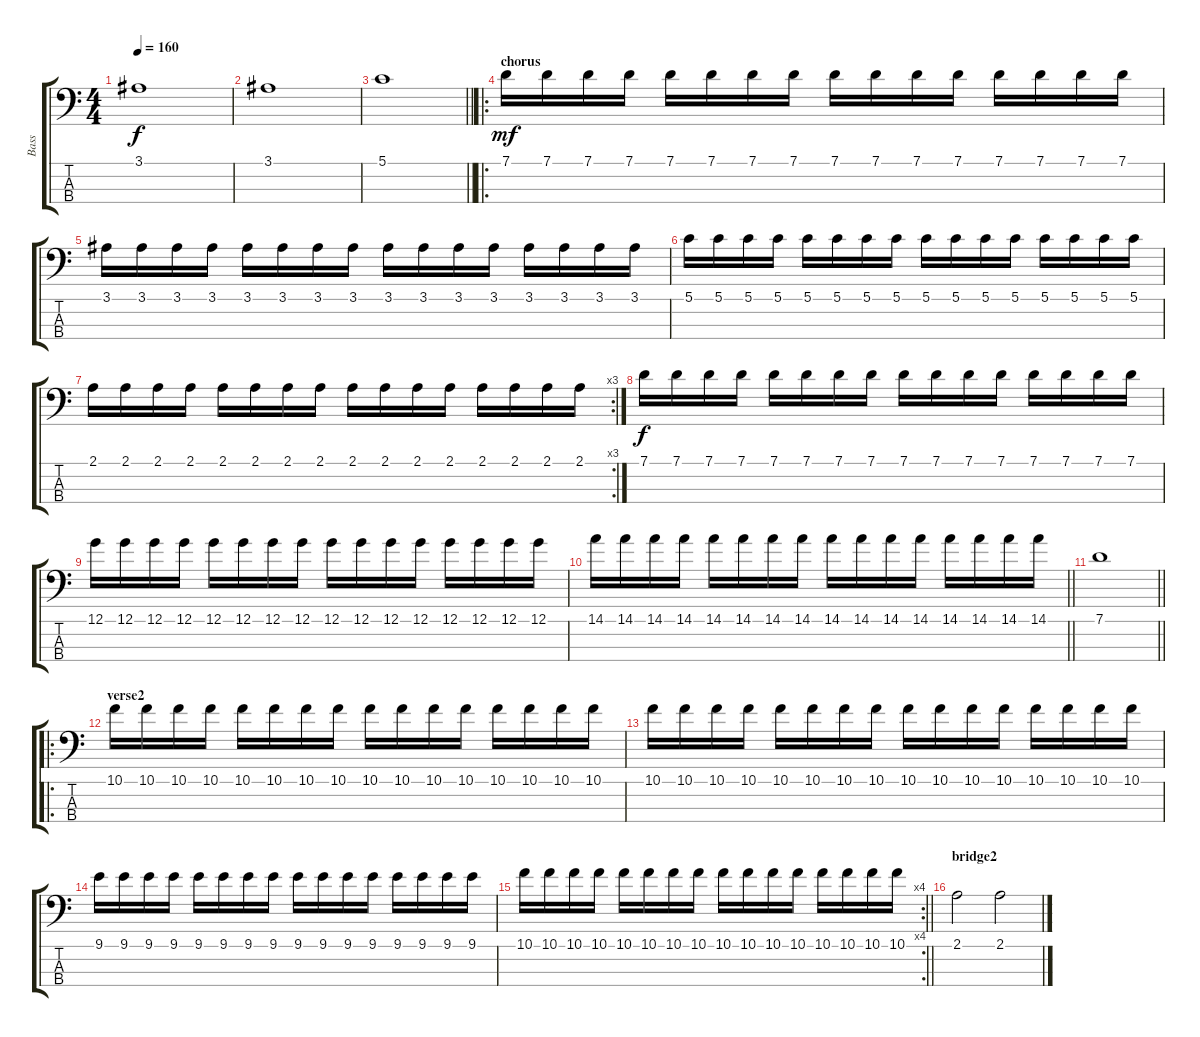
\track ("Bass" "Bass") {instrument electricbassfinger}
\staff {score tabs}
\tuning (G2 D2 A1 E1) {hide}
\ts (4 4)
\tempo 160
\clef f4
\ks c
3.1.1{dy f} |
3.1.1 |
\barLineRight lightlight
5.1.1 |
\ro
\section ("" "chorus")
7.1.16{dy mf} 7.1.16 7.1.16 7.1.16 7.1.16 7.1.16 7.1.16 7.1.16 7.1.16 7.1.16 7.1.16 7.1.16 7.1.16 7.1.16 7.1.16 7.1.16 |
3.1.16 3.1.16 3.1.16 3.1.16 3.1.16 3.1.16 3.1.16 3.1.16 3.1.16 3.1.16 3.1.16 3.1.16 3.1.16 3.1.16 3.1.16 3.1.16 |
5.1.16 5.1.16 5.1.16 5.1.16 5.1.16 5.1.16 5.1.16 5.1.16 5.1.16 5.1.16 5.1.16 5.1.16 5.1.16 5.1.16 5.1.16 5.1.16 |
\rc 3
2.1.16 2.1.16 2.1.16 2.1.16 2.1.16 2.1.16 2.1.16 2.1.16 2.1.16 2.1.16 2.1.16 2.1.16 2.1.16 2.1.16 2.1.16 2.1.16 |
7.1.16{dy f} 7.1.16 7.1.16 7.1.16 7.1.16 7.1.16 7.1.16 7.1.16 7.1.16 7.1.16 7.1.16 7.1.16 7.1.16 7.1.16 7.1.16 7.1.16 |
12.1.16 12.1.16 12.1.16 12.1.16 12.1.16 12.1.16 12.1.16 12.1.16 12.1.16 12.1.16 12.1.16 12.1.16 12.1.16 12.1.16 12.1.16 12.1.16 |
\barLineRight lightlight
14.1.16 14.1.16 14.1.16 14.1.16 14.1.16 14.1.16 14.1.16 14.1.16 14.1.16 14.1.16 14.1.16 14.1.16 14.1.16 14.1.16 14.1.16 14.1.16 |
\barLineRight lightlight
7.1.1 |
\ro
\section ("" "verse2")
10.1.16 10.1.16 10.1.16 10.1.16 10.1.16 10.1.16 10.1.16 10.1.16 10.1.16 10.1.16 10.1.16 10.1.16 10.1.16 10.1.16 10.1.16 10.1.16 |
10.1.16 10.1.16 10.1.16 10.1.16 10.1.16 10.1.16 10.1.16 10.1.16 10.1.16 10.1.16 10.1.16 10.1.16 10.1.16 10.1.16 10.1.16 10.1.16 |
9.1.16 9.1.16 9.1.16 9.1.16 9.1.16 9.1.16 9.1.16 9.1.16 9.1.16 9.1.16 9.1.16 9.1.16 9.1.16 9.1.16 9.1.16 9.1.16 |
\rc 4
\barLineRight lightlight
10.1.16 10.1.16 10.1.16 10.1.16 10.1.16 10.1.16 10.1.16 10.1.16 10.1.16 10.1.16 10.1.16 10.1.16 10.1.16 10.1.16 10.1.16 10.1.16 |
\section ("" "bridge2")
2.1.2 2.1.2
